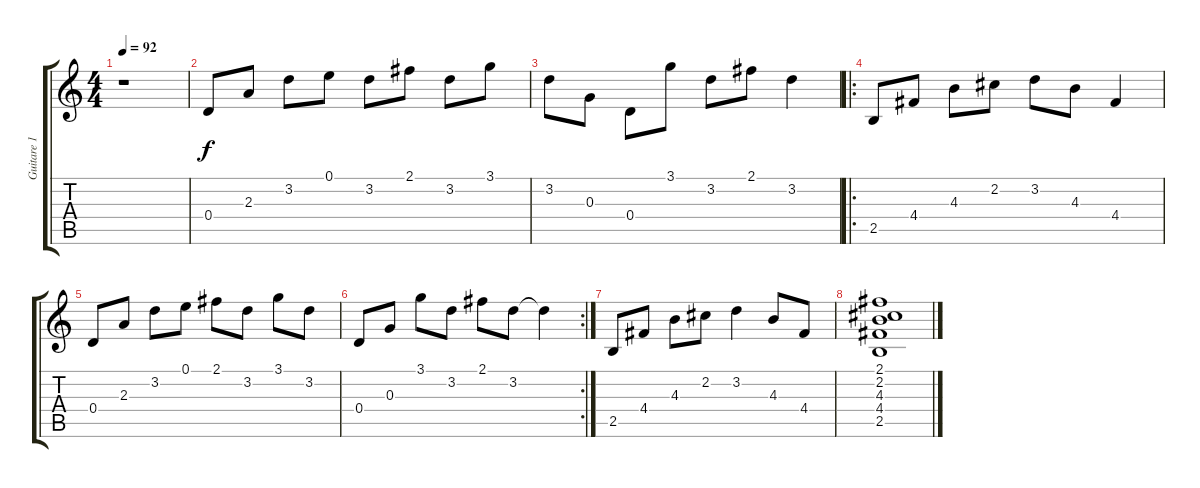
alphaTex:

\track ("Guitare 1" "Guitare 1") {instrument acousticguitarsteel}
\staff {score tabs}
\tuning (E4 B3 G3 D3 A2 E2) {hide}
\ts (4 4)
\tempo 92
\clef g2
\ks c
r.1{dy f} |
0.4.8 2.3.8 3.2.8 0.1.8 3.2.8 2.1.8 3.2.8 3.1.8 |
3.2.8 0.3.8 0.4.8 3.1.8 3.2.8 2.1.8 3.2.4 |
\ro
2.5.8 4.4.8 4.3.8 2.2.8 3.2.8 4.3.8 4.4.4 |
0.4.8 2.3.8 3.2.8 0.1.8 2.1.8 3.2.8 3.1.8 3.2.8 |
\rc 2
0.4.8 0.3.8 3.1.8 3.2.8 2.1.8 3.2.8 3.2{t}.4 |
2.5.8 4.4.8 4.3.8 2.2.8 3.2.4 4.3.8 4.4.8 |
(2.1 2.2 4.3 4.4 2.5).1
